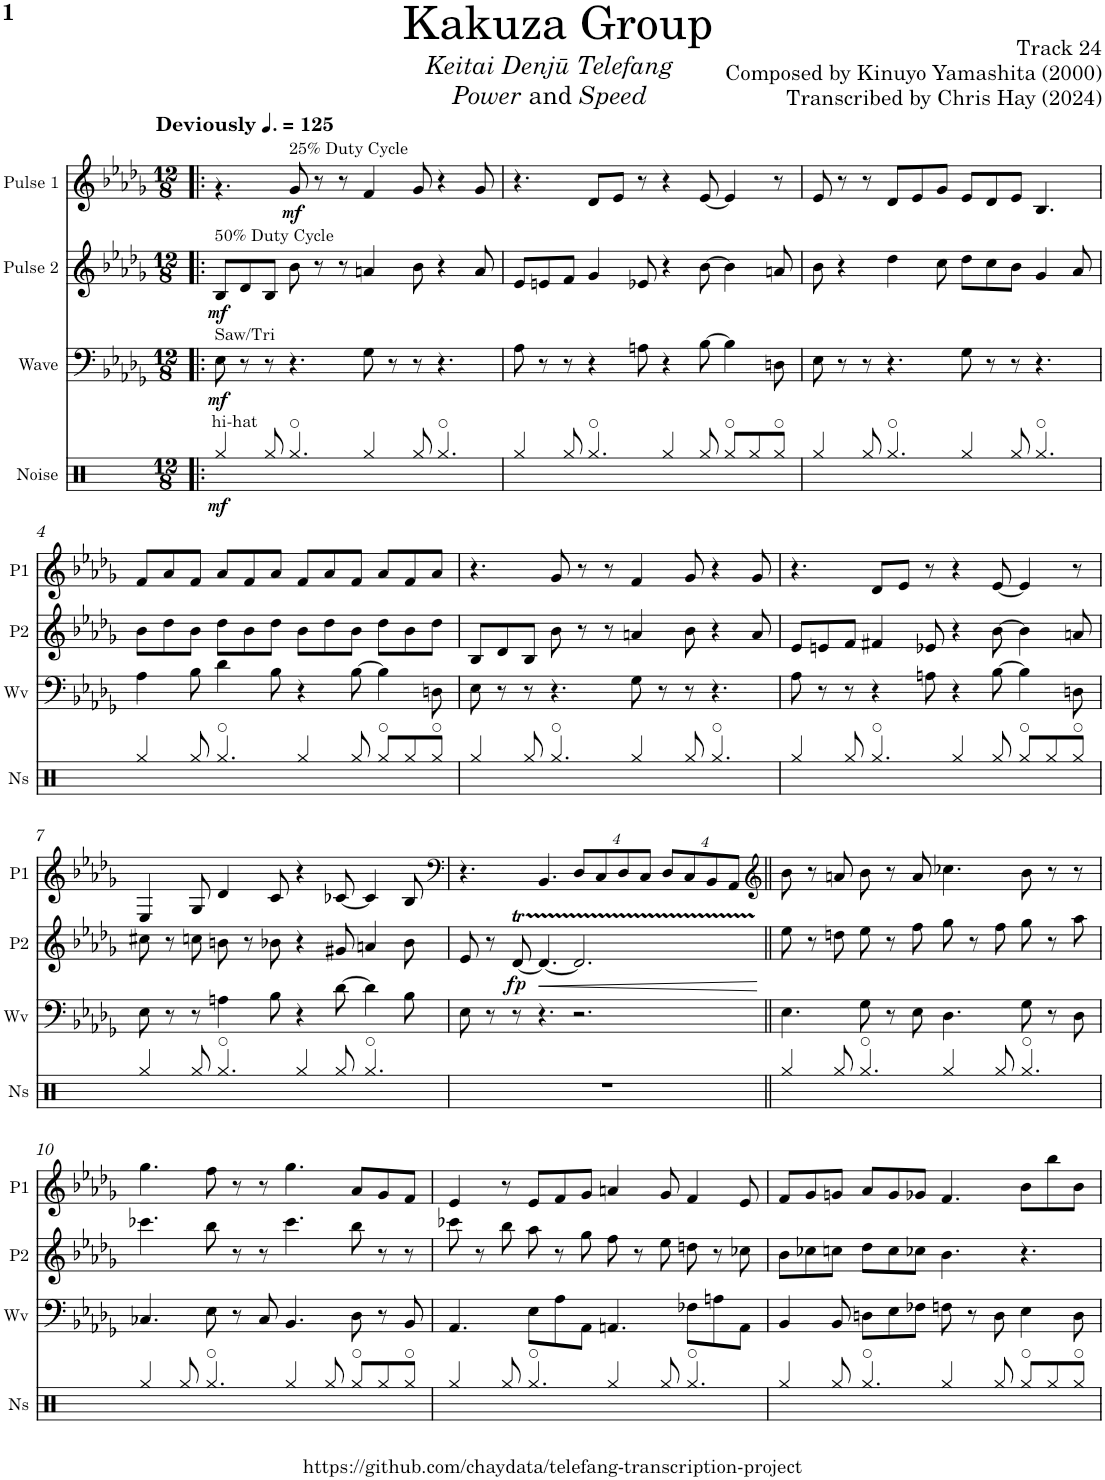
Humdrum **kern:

**kern	**dynam	**kern	**dynam	**kern	**dynam	**kern	**dynam
*part4	*part4	*part3	*part3	*part2	*part2	*part1	*part1
*staff4	*staff4	*staff3	*staff3	*staff2	*staff2	*staff1	*staff1
*I"Noise	*	*I"Wave	*	*I"Pulse 2	*	*I"Pulse 1	*
*I'Ns	*	*I'Wv	*	*I'P2	*	*I'P1	*
*clefX	*	*clefF4	*	*clefG2	*	*clefG2	*
*k[]	*	*k[b-e-a-d-g-]	*	*k[b-e-a-d-g-]	*	*k[b-e-a-d-g-]	*
*M12/8	*	*M12/8	*	*M12/8	*	*M12/8	*
*MM188	*	*MM188	*	*MM188	*	*MM188	*
=1!|:	=1!|:	=1!|:	=1!|:	=1!|:	=1!|:	=1!|:	=1!|:
!	!	!	!	!	!	!LO:TX:a:B:t=Deviously	!
!	!	!	!	!LO:TX:a:t=50% Duty Cycle	!	!	!
!	!	!LO:TX:a:t=Saw/Tri	!	!	!	!	!
!LO:TX:a:t=hi-hat	!	!	!	!	!	!	!
!	!LO:DY:b	!	!LO:DY:b	!	!LO:DY:b	!	!
4Rgg/	mf	8E-\	mf	8B-/L	mf	4.rg	.
.	.	8r	.	8d-/	.	.	.
8Rgg/	.	8r	.	8B-/J	.	.	.
!	!	!	!	!	!	!LO:TX:a:t=25% Duty Cycle	!
!	!	!	!	!	!	!	!LO:DY:b
4.Rgg/	.	4.r	.	8b-\	.	8g-/	mf
.	.	.	.	8r	.	8r	.
.	.	.	.	8r	.	8r	.
4Rgg/	.	8G-\	.	4an/	.	4f/	.
.	.	8r	.	.	.	.	.
8Rgg/	.	8r	.	8b-\	.	8g-/	.
4.Rgg/	.	4.r	.	4r	.	4r	.
.	.	.	.	8a/	.	8g-/	.
=2	=2	=2	=2	=2	=2	=2	=2
4Rgg/	.	8A-\	.	8e-/L	.	4.r	.
.	.	8r	.	8en/	.	.	.
8Rgg/	.	8r	.	8f/J	.	.	.
4.Rgg/	.	4r	.	4g-/	.	8d-/L	.
.	.	.	.	.	.	8e-/J	.
.	.	8An\	.	8e-X/	.	8r	.
4Rgg/	.	4r	.	4r	.	4r	.
8Rgg/	.	[8B-\	.	[8b-\	.	[8e-/	.
8Rgg/L	.	4B-\]	.	4b-\]	.	4e-/]	.
8Rgg/	.	.	.	.	.	.	.
8Rgg/J	.	8Dn\	.	8an/	.	8r	.
=3	=3	=3	=3	=3	=3	=3	=3
4Rgg/	.	8E-\	.	8b-\	.	8e-/	.
.	.	8r	.	4r	.	8r	.
8Rgg/	.	8r	.	.	.	8r	.
4.Rgg/	.	4.r	.	4dd-\	.	8d-/L	.
.	.	.	.	.	.	8e-/	.
.	.	.	.	8cc\	.	8g-/J	.
4Rgg/	.	8G-\	.	8dd-\L	.	8e-/L	.
.	.	8r	.	8cc\	.	8d-/	.
8Rgg/	.	8r	.	8b-\J	.	8e-/J	.
4.Rgg/	.	4.r	.	4g-/	.	4.B-/	.
.	.	.	.	8a-/	.	.	.
!!LO:LB:g=z
=4	=4	=4	=4	=4	=4	=4	=4
4Rgg/	.	4A-\	.	8b-\L	.	8f/L	.
.	.	.	.	8dd-\	.	8a-/	.
8Rgg/	.	8B-\	.	8b-\J	.	8f/J	.
4.Rgg/	.	4d-\	.	8dd-\L	.	8a-/L	.
.	.	.	.	8b-\	.	8f/	.
.	.	8B-\	.	8dd-\J	.	8a-/J	.
4Rgg/	.	4r	.	8b-\L	.	8f/L	.
.	.	.	.	8dd-\	.	8a-/	.
8Rgg/	.	[8B-\	.	8b-\J	.	8f/J	.
8Rgg/L	.	4B-\]	.	8dd-\L	.	8a-/L	.
8Rgg/	.	.	.	8b-\	.	8f/	.
8Rgg/J	.	8Dn\	.	8dd-\J	.	8a-/J	.
=5	=5	=5	=5	=5	=5	=5	=5
4Rgg/	.	8E-\	.	8B-/L	.	4.r	.
.	.	8r	.	8d-/	.	.	.
8Rgg/	.	8r	.	8B-/J	.	.	.
4.Rgg/	.	4.r	.	8b-\	.	8g-/	.
.	.	.	.	8r	.	8r	.
.	.	.	.	8r	.	8r	.
4Rgg/	.	8G-\	.	4an/	.	4f/	.
.	.	8r	.	.	.	.	.
8Rgg/	.	8r	.	8b-\	.	8g-/	.
4.Rgg/	.	4.r	.	4r	.	4r	.
.	.	.	.	8a/	.	8g-/	.
=6	=6	=6	=6	=6	=6	=6	=6
4Rgg/	.	8A-\	.	8e-/L	.	4.r	.
.	.	8r	.	8en/	.	.	.
8Rgg/	.	8r	.	8f/J	.	.	.
4.Rgg/	.	4r	.	4f#X/	.	8d-/L	.
.	.	.	.	.	.	8e-/J	.
.	.	8An\	.	8e-X/	.	8r	.
4Rgg/	.	4r	.	4r	.	4r	.
8Rgg/	.	[8B-\	.	[8b-\	.	[8e-/	.
8Rgg/L	.	4B-\]	.	4b-\]	.	4e-/]	.
8Rgg/	.	.	.	.	.	.	.
8Rgg/J	.	8Dn\	.	8an/	.	8r	.
!!LO:LB:g=z
=7	=7	=7	=7	=7	=7	=7	=7
4Rgg/	.	8E-\	.	8cc#X\	.	4E-/	.
.	.	8r	.	8r	.	.	.
8Rgg/	.	8r	.	8ccn\	.	8G-/	.
4.Rgg/	.	4An\	.	8bn\	.	4d-/	.
.	.	.	.	8r	.	.	.
.	.	8B-\	.	8b-X\	.	8c/	.
4Rgg/	.	4r	.	4r	.	4r	.
8Rgg/	.	[8d-\	.	8g#X/	.	[8c-X/	.
4.Rgg/	.	4d-\]	.	4an/	.	4c-/]	.
.	.	8B-\	.	8b-\	.	8B-/	.
=8	=8	=8	=8	=8	=8	=8	=8
*	*	*	*	*	*	*clefF4	*
*	*	*	*	*^	*	*	*
1.r	.	8E-\	.	8e-/	4ryy	.	4.r	.
.	.	8r	.	8r	.	.	.	.
!	!	!	!	!	!	!LO:DY:b	!	!
.	.	8r	.	[8d-T/	16d-LL	fp	.	.
.	.	.	.	.	16e-JJ	.	.	.
!	!	!	!	!	!	!LO:HP:b	!	!
.	.	4.r	.	4.d-/_	16d-LL	<	4.BB-/	.
.	.	.	.	.	16e-	.	.	.
.	.	.	.	.	16d-	.	.	.
.	.	.	.	.	16e-	.	.	.
.	.	.	.	.	16d-	.	.	.
.	.	.	.	.	16e-JJ	.	.	.
*	*	*	*	*	*	*	*Xbrackettup	*
.	.	2.r	.	2.d-TTT/]	16d-LL	.	32%3D-/L	.
.	.	.	.	.	16e-	.	.	.
.	.	.	.	.	.	.	32%3C/	.
.	.	.	.	.	16d-	.	.	.
.	.	.	.	.	16e-	.	32%3D-/	.
.	.	.	.	.	16d-	.	.	.
.	.	.	.	.	.	.	32%3C/J	.
.	.	.	.	.	16e-JJ	.	.	.
.	.	.	.	.	16d-LL	.	32%3D-/L	.
.	.	.	.	.	16e-	.	.	.
.	.	.	.	.	.	.	32%3C/	.
.	.	.	.	.	16d-	.	.	.
.	.	.	.	.	16e-	.	32%3BB-/	.
.	.	.	.	.	16d-	.	.	.
.	.	.	.	.	.	.	32%3AA-/J	.
.	.	.	.	.	16e-JJ	.	.	.
*	*	*	*	*v	*v	*	*	*
.	.	.	.	.	[	.	.
=9||	=9||	=9||	=9||	=9||	=9||	=9||	=9||
*	*	*	*	*	*	*clefG2	*
4Rgg/	.	4.E-\	.	8ee-\	.	8b-\	.
.	.	.	.	8r	.	8r	.
8Rgg/	.	.	.	8ddn\	.	8an/	.
4.Rgg/	.	8G-\	.	8ee-\	.	8b-\	.
.	.	8r	.	8r	.	8r	.
.	.	8E-\	.	8ff\	.	8a/	.
4Rgg/	.	4.D-\	.	8gg-\	.	4.cc-X\	.
.	.	.	.	8r	.	.	.
8Rgg/	.	.	.	8ff\	.	.	.
4.Rgg/	.	8G-\	.	8gg-\	.	8b-\	.
.	.	8r	.	8r	.	8r	.
.	.	8D-\	.	8aa-\	.	8r	.
!!LO:LB:g=z
=10	=10	=10	=10	=10	=10	=10	=10
4Rgg/	.	4.C-X/	.	4.ccc-X\	.	4.gg-\	.
8Rgg/	.	.	.	.	.	.	.
4.Rgg/	.	8E-\	.	8bb-\	.	8ff\	.
.	.	8r	.	8r	.	8r	.
.	.	8C-/	.	8r	.	8r	.
4Rgg/	.	4.BB-/	.	4.ccc-\	.	4.gg-\	.
8Rgg/	.	.	.	.	.	.	.
8Rgg/L	.	8D-\	.	8bb-\	.	8a-/L	.
8Rgg/	.	8r	.	8r	.	8g-/	.
8Rgg/J	.	8BB-/	.	8r	.	8f/J	.
=11	=11	=11	=11	=11	=11	=11	=11
4Rgg/	.	4.AA-/	.	8ccc-X\	.	4e-/	.
.	.	.	.	8r	.	.	.
8Rgg/	.	.	.	8bb-\	.	8r	.
4.Rgg/	.	8E-\L	.	8aa-\	.	8e-/L	.
.	.	8A-\	.	8r	.	8f/	.
.	.	8AA-\J	.	8gg-\	.	8g-/J	.
4Rgg/	.	4.AAn/	.	8ff\	.	4an/	.
.	.	.	.	8r	.	.	.
8Rgg/	.	.	.	8ee-\	.	8g-/	.
4.Rgg/	.	8F-X\L	.	8ddn\	.	4f/	.
.	.	8An\	.	8r	.	.	.
.	.	8AA\J	.	8cc-X\	.	8e-/	.
=12	=12	=12	=12	=12	=12	=12	=12
4Rgg/	.	4BB-/	.	8b-\L	.	8f/L	.
.	.	.	.	8cc-X\	.	8g-/	.
8Rgg/	.	8BB-/	.	8ccn\J	.	8gn/J	.
4.Rgg/	.	8Dn\L	.	8dd-\L	.	8a-/L	.
.	.	8E-\	.	8cc\	.	8g/	.
.	.	8F-X\J	.	8cc-X\J	.	8g-X/J	.
4Rgg/	.	8Fn\	.	4.b-\	.	4.f/	.
.	.	8r	.	.	.	.	.
8Rgg/	.	8D\	.	.	.	.	.
8Rgg/L	.	4E-\	.	4.r	.	8b-\L	.
8Rgg/	.	.	.	.	.	8bb-\	.
8Rgg/J	.	8D\	.	.	.	8b-\J	.
=	=	=	=	=	=	=	=
*-	*-	*-	*-	*-	*-	*-	*-
